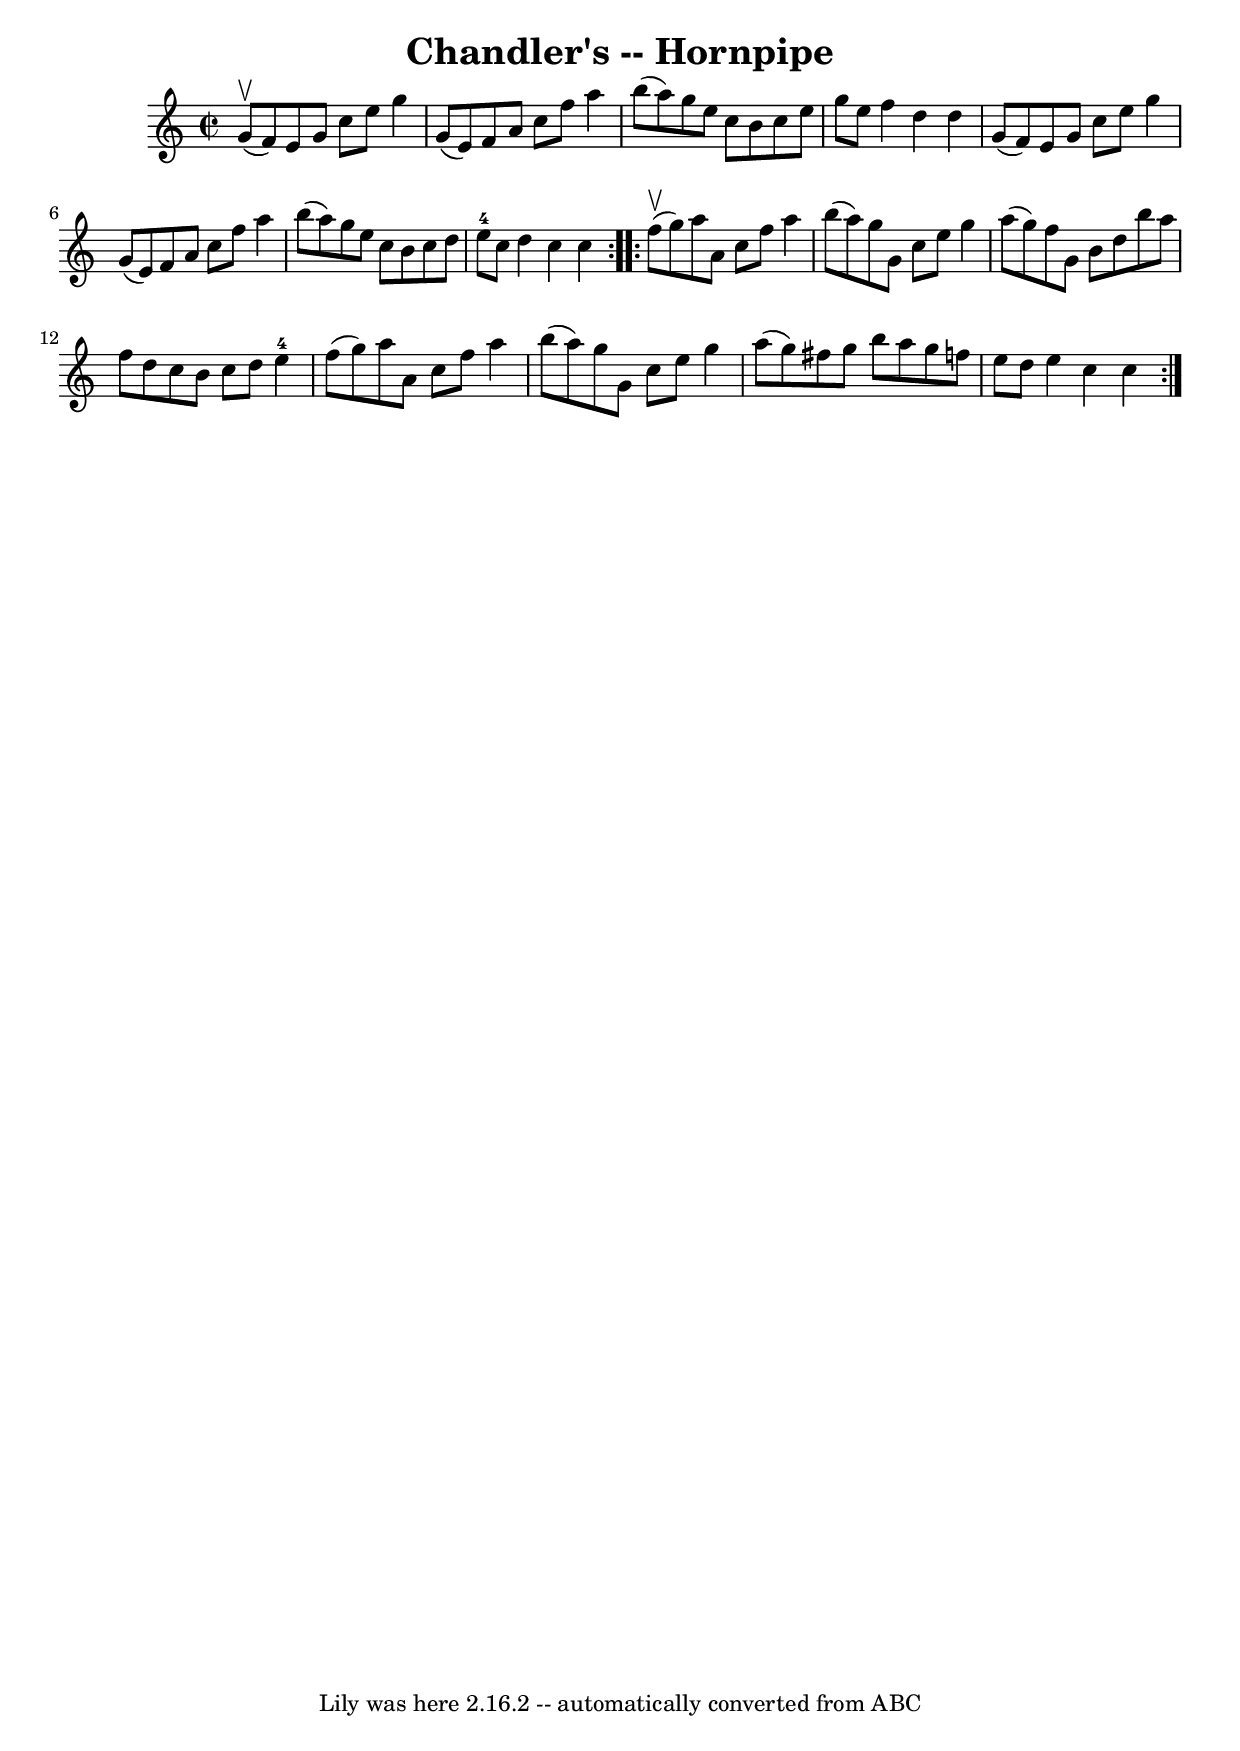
\version "2.7.40"
\include "Mammoth.ily"
\header {
	%% book = "Cole's 1000 Fiddle Tunes"
	crossRefNumber = "1"
	footnotes = ""
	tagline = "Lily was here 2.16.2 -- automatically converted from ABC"
	title = "Chandler's -- Hornpipe"
}
voicedefault =  {
\set Score.defaultBarType = "empty"

\repeat volta 2 {
\override Staff.TimeSignature #'style = #'C
 \time 2/2 \key c \major g'8 (^\upbow f'8) |
 e'8 g'8    
c''8 e''8 g''4 g'8 (e'8) |
 f'8 a'8 c''8 f''8   
 a''4 b''8 (a''8) |
 g''8 e''8 c''8 b'8 c''8    
e''8 g''8 e''8  |
 f''4 d''4 d''4 g'8 (f'8) 
|
 e'8 g'8 c''8 e''8 g''4 g'8 (e'8) |
   
f'8 a'8 c''8 f''8 a''4 b''8 (a''8) |
 g''8 e''8 
 c''8 b'8 c''8 d''8 e''8-4 c''8  |
 d''4 c''4    
c''4  }     \repeat volta 2 { f''8 (^\upbow g''8) |
 a''8    
a'8 c''8 f''8 a''4 b''8 (a''8) |
 g''8 g'8 c''8 
 e''8 g''4 a''8 (g''8) |
 f''8 g'8 b'8 d''8    
b''8 a''8 f''8 d''8  |
 c''8 b'8 c''8 d''8 e''4 
-4 f''8 (g''8) |
 a''8 a'8 c''8 f''8 a''4    
b''8 (a''8) |
 g''8 g'8 c''8 e''8 g''4 a''8 (
g''8) |
 fis''8 g''8 b''8 a''8 g''8 f''!8 e''8    
d''8  |
 e''4 c''4 c''4  }   
}

\score{
    <<

	\context Staff="default"
	{
	    \voicedefault 
	}

    >>
	\layout {
	}
	\midi {}
}
